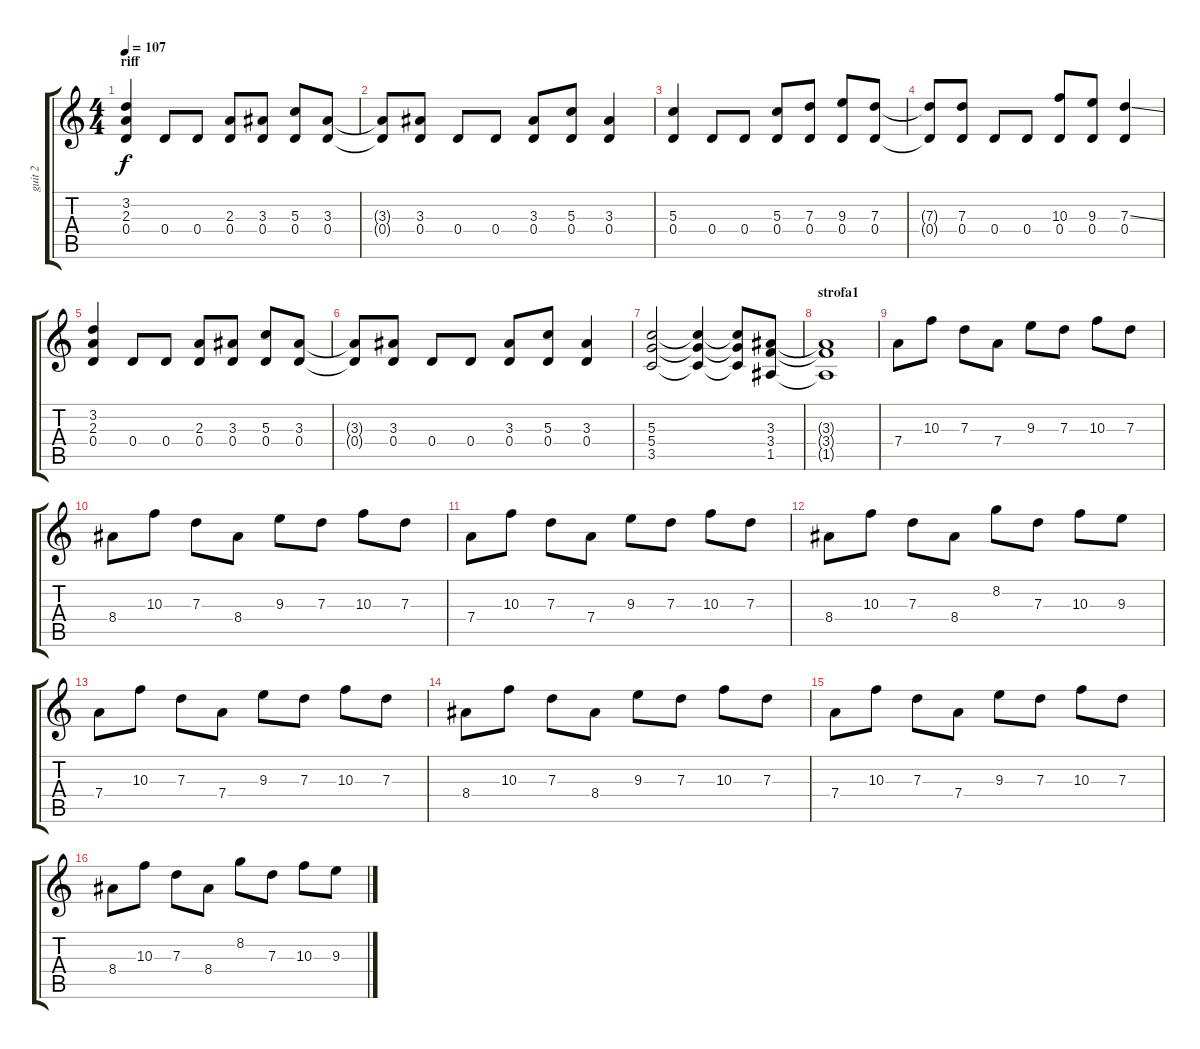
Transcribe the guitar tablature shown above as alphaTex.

\track ("guit 2" "guit 2") {instrument overdrivenguitar}
\staff {score tabs}
\tuning (E4 B3 G3 D3 A2 E2) {hide}
\ts (4 4)
\section ("" "riff")
\tempo 107
\clef g2
\ks c
(3.2 2.3 0.4).4{dy f} 0.4.8 0.4.8 (2.3 0.4).8 (3.3 0.4).8 (5.3 0.4).8 (3.3 0.4).8 |
(3.3{t} 0.4{t}).8 (3.3 0.4).8 0.4.8 0.4.8 (3.3 0.4).8 (5.3 0.4).8 (3.3 0.4).4 |
(5.3 0.4).4 0.4.8 0.4.8 (5.3 0.4).8 (7.3 0.4).8 (9.3 0.4).8 (7.3 0.4).8 |
(7.3{t} 0.4{t}).8 (7.3 0.4).8 0.4.8 0.4.8 (10.3 0.4).8 (9.3 0.4).8 (7.3{ss} 0.4).4 |
(3.2 2.3 0.4).4 0.4.8 0.4.8 (2.3 0.4).8 (3.3 0.4).8 (5.3 0.4).8 (3.3 0.4).8 |
(3.3{t} 0.4{t}).8 (3.3 0.4).8 0.4.8 0.4.8 (3.3 0.4).8 (5.3 0.4).8 (3.3 0.4).4 |
(5.3 5.4 3.5).2 (5.3{t} 5.4{t} 3.5{t}).4 (5.3{t} 5.4{t} 3.5{t}).8 (3.3 3.4 1.5).8 |
\section ("" "strofa1")
(3.3{t} 3.4{t} 1.5{t}).1 |
7.4.8 10.3.8 7.3.8 7.4.8 9.3.8 7.3.8 10.3.8 7.3.8 |
8.4.8 10.3.8 7.3.8 8.4.8 9.3.8 7.3.8 10.3.8 7.3.8 |
7.4.8 10.3.8 7.3.8 7.4.8 9.3.8 7.3.8 10.3.8 7.3.8 |
8.4.8 10.3.8 7.3.8 8.4.8 8.2.8 7.3.8 10.3.8 9.3.8 |
7.4.8 10.3.8 7.3.8 7.4.8 9.3.8 7.3.8 10.3.8 7.3.8 |
8.4.8 10.3.8 7.3.8 8.4.8 9.3.8 7.3.8 10.3.8 7.3.8 |
7.4.8 10.3.8 7.3.8 7.4.8 9.3.8 7.3.8 10.3.8 7.3.8 |
8.4.8 10.3.8 7.3.8 8.4.8 8.2.8 7.3.8 10.3.8 9.3.8
